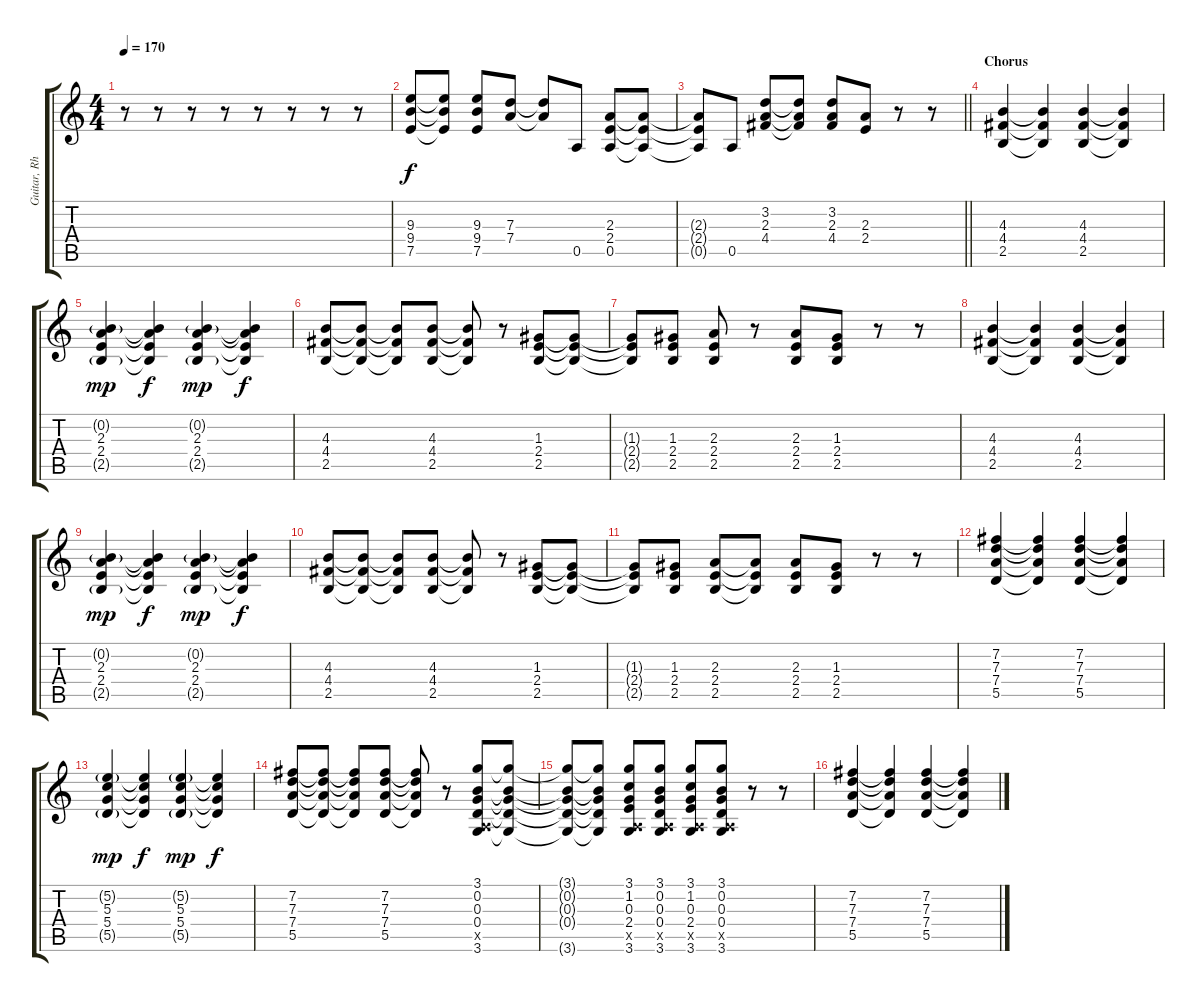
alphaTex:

\track ("Guitar, Rhythm" "Guitar, Rh") {instrument overdrivenguitar}
\staff {score tabs}
\tuning (E4 B3 G3 D3 A2 E2) {hide}
\ts (4 4)
\tempo 170
\clef g2
\ks c
r.8{dy f} r.8 r.8 r.8 r.8 r.8 r.8 r.8 |
(9.3 9.4 7.5).8 (9.3{t} 9.4{t} 7.5{t}).8 (9.3 9.4 7.5).8 (7.3 7.4).8 (7.3{t} 7.4{t}).8 0.5.8 (2.3 2.4 0.5).8 (2.3{t} 2.4{t} 0.5{t}).8 |
\barLineRight lightlight
(2.3{t} 2.4{t} 0.5{t}).8 0.5.8 (3.2 2.3 4.4).8 (3.2{t} 2.3{t} 4.4{t}).8 (3.2 2.3 4.4).8 (2.3 2.4).8 r.8 r.8 |
\section ("" "Chorus")
(4.3 4.4 2.5).4 (4.3{t} 4.4{t} 2.5{t}).4 (4.3 4.4 2.5).4 (4.3{t} 4.4{t} 2.5{t}).4 |
(0.2{g} 2.3 2.4 2.5{g}).4{dy mp} (0.2{t} 2.3{t} 2.4{t} 2.5{t}).4{dy f} (0.2{g} 2.3 2.4 2.5{g}).4{dy mp} (0.2{t} 2.3{t} 2.4{t} 2.5{t}).4{dy f} |
(4.3 4.4 2.5).8 (4.3{t} 4.4{t} 2.5{t}).8 (4.3{t} 4.4{t} 2.5{t}).8 (4.3 4.4 2.5).8 (4.3{t} 4.4{t} 2.5{t}).8 r.8 (1.3 2.4 2.5).8 (1.3{t} 2.4{t} 2.5{t}).8 |
(1.3{t} 2.4{t} 2.5{t}).8 (1.3 2.4 2.5).8 (2.3 2.4 2.5).8 r.8 (2.3 2.4 2.5).8 (1.3 2.4 2.5).8 r.8 r.8 |
(4.3 4.4 2.5).4 (4.3{t} 4.4{t} 2.5{t}).4 (4.3 4.4 2.5).4 (4.3{t} 4.4{t} 2.5{t}).4 |
(0.2{g} 2.3 2.4 2.5{g}).4{dy mp} (0.2{t} 2.3{t} 2.4{t} 2.5{t}).4{dy f} (0.2{g} 2.3 2.4 2.5{g}).4{dy mp} (0.2{t} 2.3{t} 2.4{t} 2.5{t}).4{dy f} |
(4.3 4.4 2.5).8 (4.3{t} 4.4{t} 2.5{t}).8 (4.3{t} 4.4{t} 2.5{t}).8 (4.3 4.4 2.5).8 (4.3{t} 4.4{t} 2.5{t}).8 r.8 (1.3 2.4 2.5).8 (1.3{t} 2.4{t} 2.5{t}).8 |
(1.3{t} 2.4{t} 2.5{t}).8 (1.3 2.4 2.5).8 (2.3 2.4 2.5).8 (2.3{t} 2.4{t} 2.5{t}).8 (2.3 2.4 2.5).8 (1.3 2.4 2.5).8 r.8 r.8 |
(7.2 7.3 7.4 5.5).4 (7.2{t} 7.3{t} 7.4{t} 5.5{t}).4 (7.2 7.3 7.4 5.5).4 (7.2{t} 7.3{t} 7.4{t} 5.5{t}).4 |
(5.2{g} 5.3 5.4 5.5{g}).4{dy mp} (5.2{t} 5.3{t} 5.4{t} 5.5{t}).4{dy f} (5.2{g} 5.3 5.4 5.5{g}).4{dy mp} (5.2{t} 5.3{t} 5.4{t} 5.5{t}).4{dy f} |
(7.2 7.3 7.4 5.5).8 (7.2{t} 7.3{t} 7.4{t} 5.5{t}).8 (7.2{t} 7.3{t} 7.4{t} 5.5{t}).8 (7.2 7.3 7.4 5.5).8 (7.2{t} 7.3{t} 7.4{t} 5.5{t}).8 r.8 (3.1 0.2 0.3 0.4 0.5{x} 3.6).8 (3.1{t} 0.2{t} 0.3{t} 0.4{t} 3.6{t}).8 |
(3.1{t} 0.2{t} 0.3{t} 0.4{t} 3.6{t}).8 (3.1{t} 0.2{t} 0.3{t} 0.4{t} 3.6{t}).8 (3.1 1.2 0.3 2.4 0.5{x} 3.6).8 (3.1 0.2 0.3 0.4 0.5{x} 3.6).8 (3.1 1.2 0.3 2.4 0.5{x} 3.6).8 (3.1 0.2 0.3 0.4 0.5{x} 3.6).8 r.8 r.8 |
(7.2 7.3 7.4 5.5).4 (7.2{t} 7.3{t} 7.4{t} 5.5{t}).4 (7.2 7.3 7.4 5.5).4 (7.2{t} 7.3{t} 7.4{t} 5.5{t}).4
